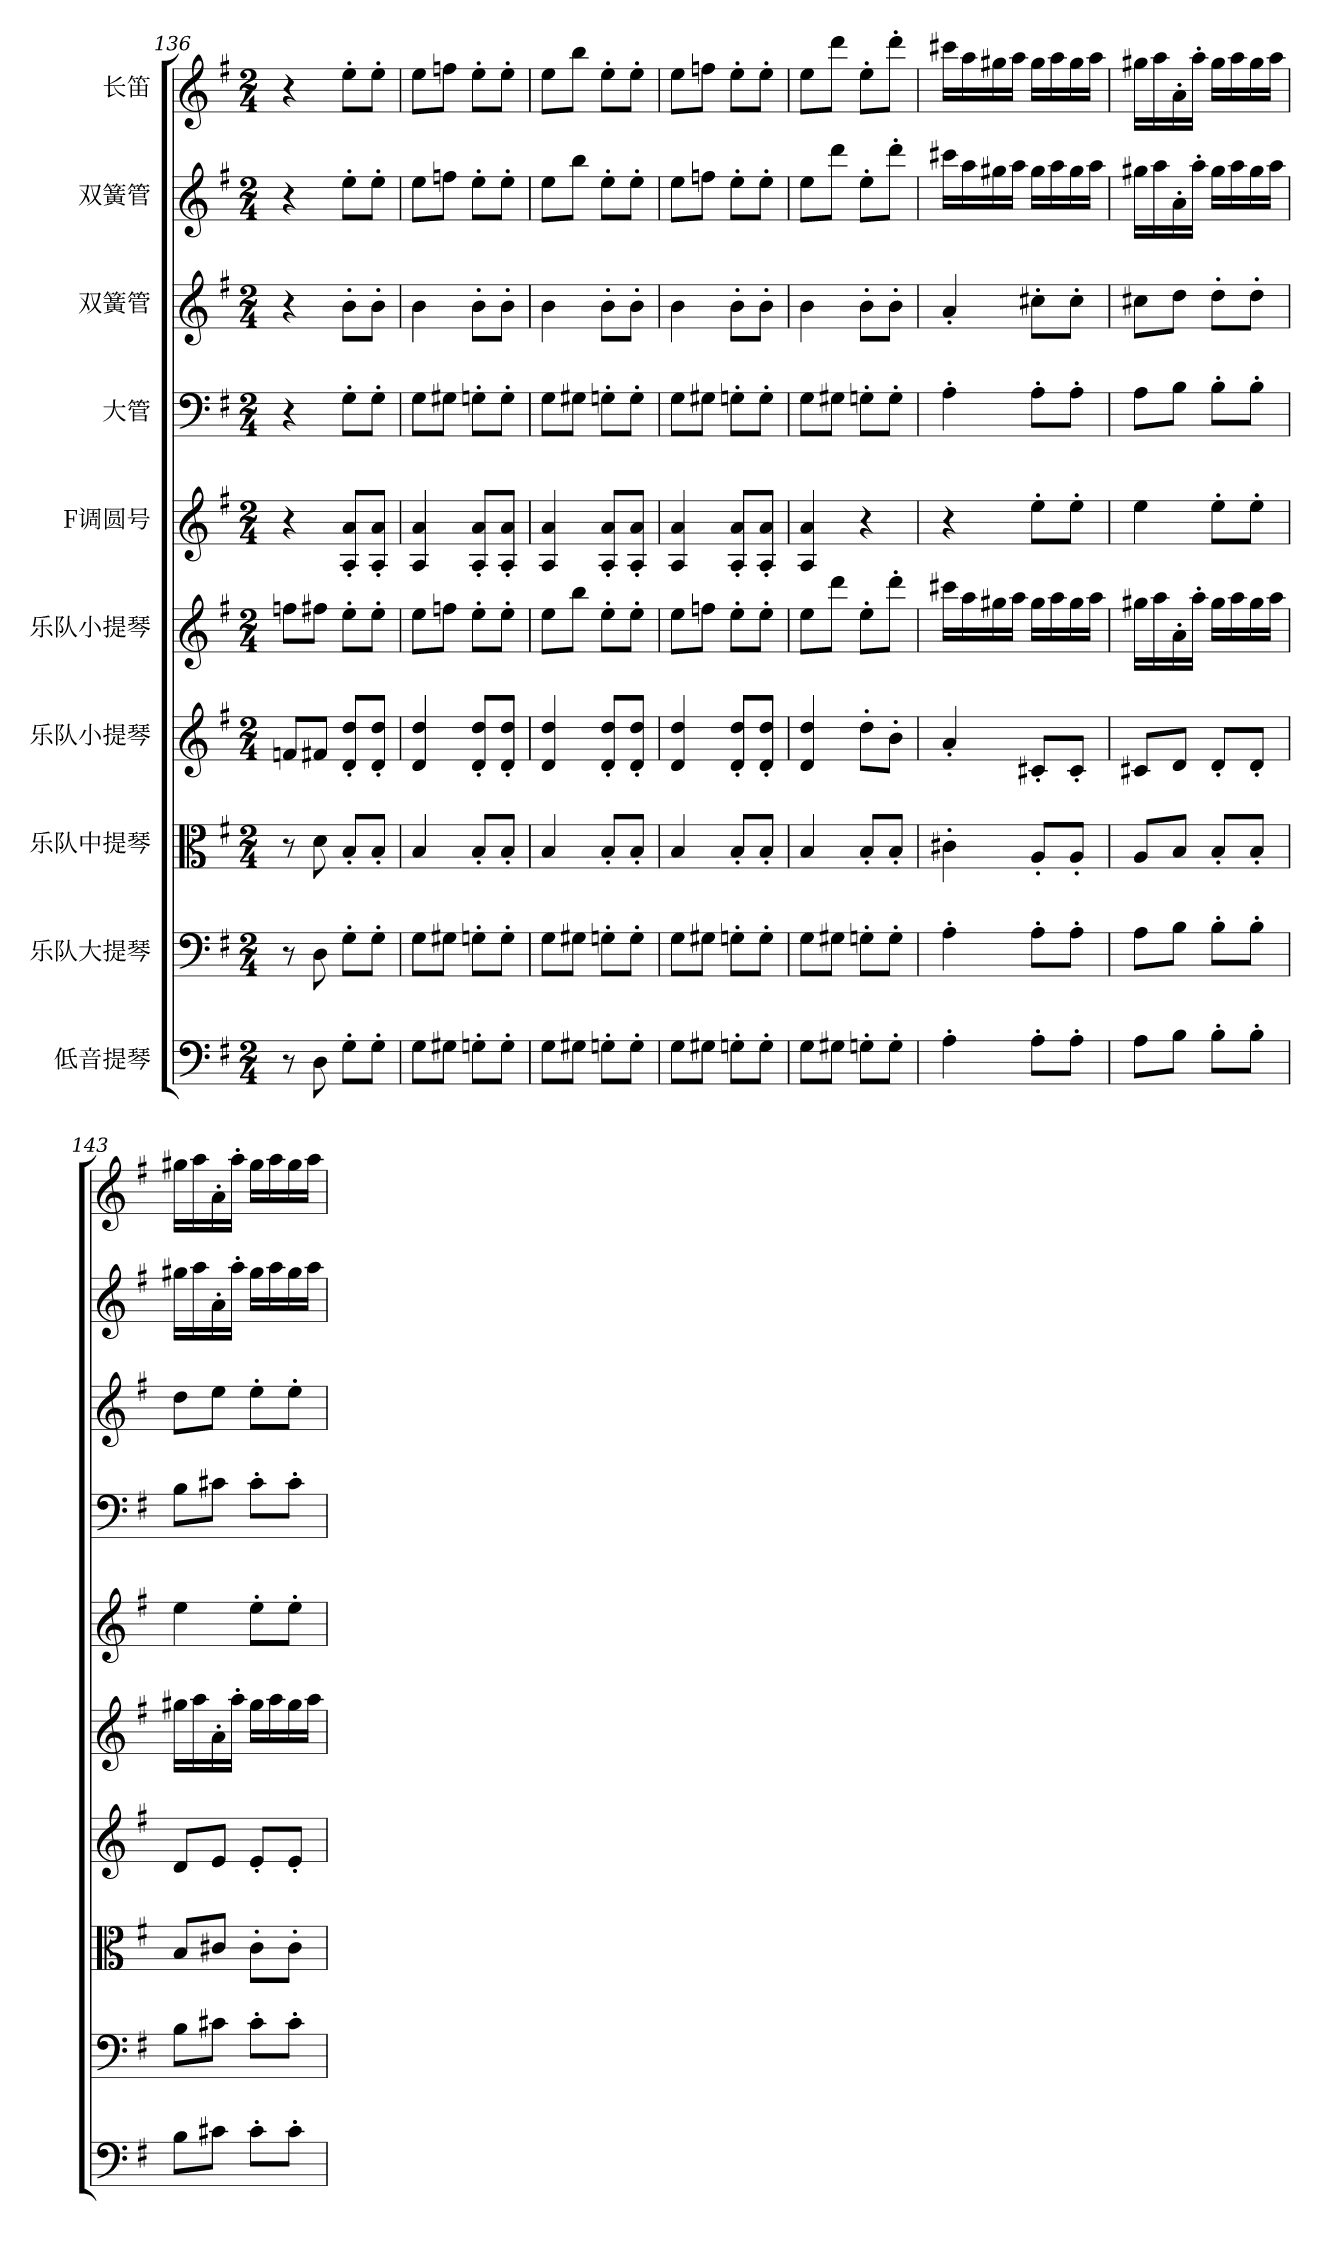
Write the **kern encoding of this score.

**kern	**kern	**kern	**kern	**kern	**kern	**kern	**kern	**kern	**kern
*part10	*part9	*part8	*part7	*part6	*part5	*part4	*part3	*part2	*part1
*staff10	*staff9	*staff8	*staff7	*staff6	*staff5	*staff4	*staff3	*staff2	*staff1
*I"低音提琴	*I"乐队大提琴	*I"乐队中提琴	*I"乐队小提琴	*I"乐队小提琴	*I"F调圆号	*I"大管	*I"双簧管	*I"双簧管	*I"长笛
*clefF4	*clefF4	*clefC3	*clefG2	*clefG2	*clefG2	*clefF4	*clefG2	*clefG2	*clefG2
*ITrd7c12	*	*	*	*	*ITrd4c7	*	*	*	*
*k[f#]	*k[f#]	*k[f#]	*k[f#]	*k[f#]	*k[]	*k[f#]	*k[f#]	*k[f#]	*k[f#]
*M2/4	*M2/4	*M2/4	*M2/4	*M2/4	*M2/4	*M2/4	*M2/4	*M2/4	*M2/4
=136	=136	=136	=136	=136	=136	=136	=136	=136	=136
8r	8r	8r	8fn/L	8ffn\L	4r	4r	4r	4r	4r
8DD\	8D\	8d\	8f#X/J	8ff#X\J	.	.	.	.	.
8GG'\L	8G'\L	8B'/L	8d/' 8dd/'L	8ee'\L	8D/' 8d/'L	8G'\L	8b'\L	8ee'\L	8ee'\L
8GG'\J	8G'\J	8B'/J	8d/' 8dd/'J	8ee'\J	8D/' 8d/'J	8G'\J	8b'\J	8ee'\J	8ee'\J
!!LO:PB:g=z
=137	=137	=137	=137	=137	=137	=137	=137	=137	=137
8GG\L	8G\L	4B/	4d/ 4dd/	8ee\L	4D/ 4d/	8G\L	4b\	8ee\L	8ee\L
8GG#X\J	8G#X\J	.	.	8ffn\J	.	8G#X\J	.	8ffn\J	8ffn\J
8GGn'\L	8Gn'\L	8B'/L	8d/' 8dd/'L	8ee'\L	8D/' 8d/'L	8Gn'\L	8b'\L	8ee'\L	8ee'\L
8GG'\J	8G'\J	8B'/J	8d/' 8dd/'J	8ee'\J	8D/' 8d/'J	8G'\J	8b'\J	8ee'\J	8ee'\J
=138	=138	=138	=138	=138	=138	=138	=138	=138	=138
8GG\L	8G\L	4B/	4d/ 4dd/	8ee\L	4D/ 4d/	8G\L	4b\	8ee\L	8ee\L
8GG#X\J	8G#X\J	.	.	8bb\J	.	8G#X\J	.	8bb\J	8bb\J
8GGn'\L	8Gn'\L	8B'/L	8d/' 8dd/'L	8ee'\L	8D/' 8d/'L	8Gn'\L	8b'\L	8ee'\L	8ee'\L
8GG'\J	8G'\J	8B'/J	8d/' 8dd/'J	8ee'\J	8D/' 8d/'J	8G'\J	8b'\J	8ee'\J	8ee'\J
=139	=139	=139	=139	=139	=139	=139	=139	=139	=139
8GG\L	8G\L	4B/	4d/ 4dd/	8ee\L	4D/ 4d/	8G\L	4b\	8ee\L	8ee\L
8GG#X\J	8G#X\J	.	.	8ffn\J	.	8G#X\J	.	8ffn\J	8ffn\J
8GGn'\L	8Gn'\L	8B'/L	8d/' 8dd/'L	8ee'\L	8D/' 8d/'L	8Gn'\L	8b'\L	8ee'\L	8ee'\L
8GG'\J	8G'\J	8B'/J	8d/' 8dd/'J	8ee'\J	8D/' 8d/'J	8G'\J	8b'\J	8ee'\J	8ee'\J
=140	=140	=140	=140	=140	=140	=140	=140	=140	=140
8GG\L	8G\L	4B/	4d/ 4dd/	8ee\L	4D/ 4d/	8G\L	4b\	8ee\L	8ee\L
8GG#X\J	8G#X\J	.	.	8ddd\J	.	8G#X\J	.	8ddd\J	8ddd\J
8GGn'\L	8Gn'\L	8B'/L	8dd'\L	8ee'\L	4r	8Gn'\L	8b'\L	8ee'\L	8ee'\L
8GG'\J	8G'\J	8B'/J	8b'\J	8ddd'\J	.	8G'\J	8b'\J	8ddd'\J	8ddd'\J
=141	=141	=141	=141	=141	=141	=141	=141	=141	=141
4AA'\	4A'\	4c#X'\	4a'/	16ccc#X\LL	4r	4A'\	4a'/	16ccc#X\LL	16ccc#X\LL
.	.	.	.	16aa\	.	.	.	16aa\	16aa\
.	.	.	.	16gg#X\	.	.	.	16gg#X\	16gg#X\
.	.	.	.	16aa\JJ	.	.	.	16aa\JJ	16aa\JJ
8AA'\L	8A'\L	8A'/L	8c#X'/L	16gg#\LL	8a'\L	8A'\L	8cc#X'\L	16gg#\LL	16gg#\LL
.	.	.	.	16aa\	.	.	.	16aa\	16aa\
8AA'\J	8A'\J	8A'/J	8c#'/J	16gg#\	8a'\J	8A'\J	8cc#'\J	16gg#\	16gg#\
.	.	.	.	16aa\JJ	.	.	.	16aa\JJ	16aa\JJ
!!LO:PB:g=z
=142	=142	=142	=142	=142	=142	=142	=142	=142	=142
8AA\L	8A\L	8A/L	8c#X/L	16gg#X\LL	4a\	8A\L	8cc#X\L	16gg#X\LL	16gg#X\LL
.	.	.	.	16aa\	.	.	.	16aa\	16aa\
8BB\J	8B\J	8B/J	8d/J	16a'\	.	8B\J	8dd\J	16a'\	16a'\
.	.	.	.	16aa'\JJ	.	.	.	16aa'\JJ	16aa'\JJ
8BB'\L	8B'\L	8B'/L	8d'/L	16gg#\LL	8a'\L	8B'\L	8dd'\L	16gg#\LL	16gg#\LL
.	.	.	.	16aa\	.	.	.	16aa\	16aa\
8BB'\J	8B'\J	8B'/J	8d'/J	16gg#\	8a'\J	8B'\J	8dd'\J	16gg#\	16gg#\
.	.	.	.	16aa\JJ	.	.	.	16aa\JJ	16aa\JJ
=143	=143	=143	=143	=143	=143	=143	=143	=143	=143
8BB\L	8B\L	8B/L	8d/L	16gg#X\LL	4a\	8B\L	8dd\L	16gg#X\LL	16gg#X\LL
.	.	.	.	16aa\	.	.	.	16aa\	16aa\
8C#X\J	8c#X\J	8c#X/J	8e/J	16a'\	.	8c#X\J	8ee\J	16a'\	16a'\
.	.	.	.	16aa'\JJ	.	.	.	16aa'\JJ	16aa'\JJ
8C#'\L	8c#'\L	8c#'\L	8e'/L	16gg#\LL	8a'\L	8c#'\L	8ee'\L	16gg#\LL	16gg#\LL
.	.	.	.	16aa\	.	.	.	16aa\	16aa\
8C#'\J	8c#'\J	8c#'\J	8e'/J	16gg#\	8a'\J	8c#'\J	8ee'\J	16gg#\	16gg#\
.	.	.	.	16aa\JJ	.	.	.	16aa\JJ	16aa\JJ
=	=	=	=	=	=	=	=	=	=
*-	*-	*-	*-	*-	*-	*-	*-	*-	*-
